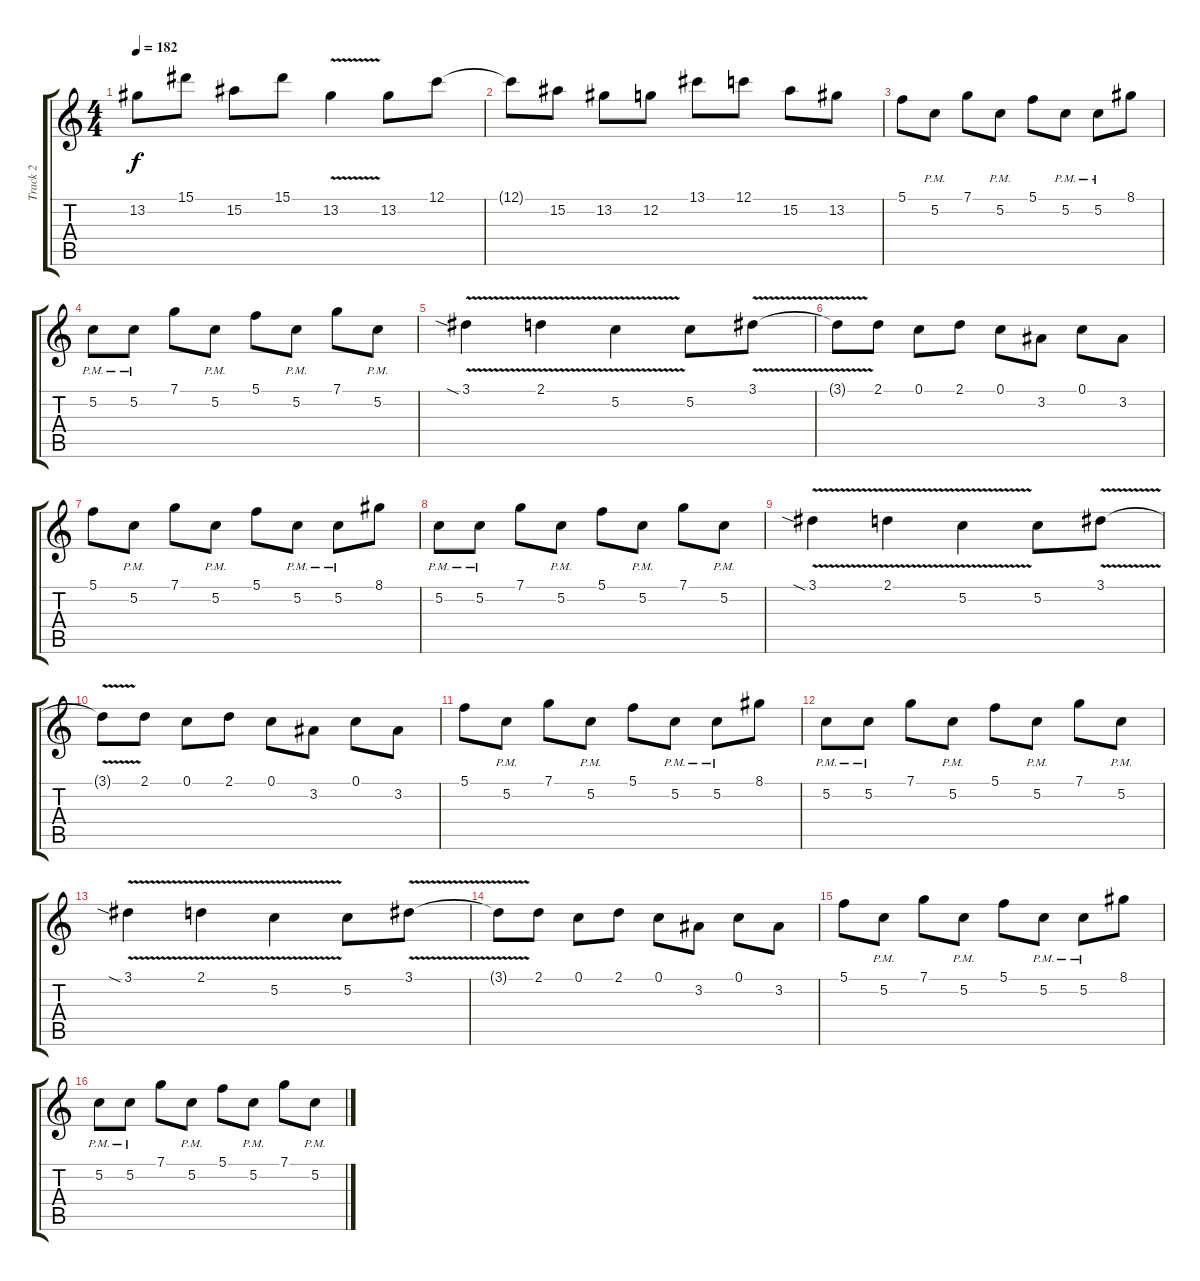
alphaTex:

\track ("Track 2" "Track 2") {instrument distortionguitar}
\staff {score tabs}
\tuning (C4 G3 Eb3 Bb2 F2 C2) {hide}
\ts (4 4)
\tempo 182
\clef g2
\ks c
13.2.8{dy f} 15.1.8 15.2.8 15.1.8 13.2{v}.4 13.2.8 12.1.8 |
12.1{t}.8 15.2.8 13.2.8 12.2.8 13.1.8 12.1.8 15.2.8 13.2.8 |
5.1.8{balance 16} 5.2{pm}.8 7.1.8 5.2{pm}.8 5.1.8 5.2{pm}.8 5.2{pm}.8 8.1.8 |
5.2{pm}.8 5.2{pm}.8 7.1.8 5.2{pm}.8 5.1.8 5.2{pm}.8 7.1.8 5.2{pm}.8 |
3.1{v sia}.4 2.1{v}.4 5.2{v}.4 5.2.8 3.1{v}.8 |
3.1{t}.8 2.1.8 0.1.8 2.1.8 0.1.8 3.2.8 0.1.8 3.2.8 |
5.1.8{balance 16} 5.2{pm}.8 7.1.8 5.2{pm}.8 5.1.8 5.2{pm}.8 5.2{pm}.8 8.1.8 |
5.2{pm}.8 5.2{pm}.8 7.1.8 5.2{pm}.8 5.1.8 5.2{pm}.8 7.1.8 5.2{pm}.8 |
3.1{v sia}.4 2.1{v}.4 5.2{v}.4 5.2.8 3.1{v}.8 |
3.1{t}.8 2.1.8 0.1.8 2.1.8 0.1.8 3.2.8 0.1.8 3.2.8 |
5.1.8{balance 16} 5.2{pm}.8 7.1.8 5.2{pm}.8 5.1.8 5.2{pm}.8 5.2{pm}.8 8.1.8 |
5.2{pm}.8 5.2{pm}.8 7.1.8 5.2{pm}.8 5.1.8 5.2{pm}.8 7.1.8 5.2{pm}.8 |
3.1{v sia}.4 2.1{v}.4 5.2{v}.4 5.2.8 3.1{v}.8 |
3.1{t}.8 2.1.8 0.1.8 2.1.8 0.1.8 3.2.8 0.1.8 3.2.8 |
5.1.8{balance 16} 5.2{pm}.8 7.1.8 5.2{pm}.8 5.1.8 5.2{pm}.8 5.2{pm}.8 8.1.8 |
5.2{pm}.8 5.2{pm}.8 7.1.8 5.2{pm}.8 5.1.8 5.2{pm}.8 7.1.8 5.2{pm}.8
